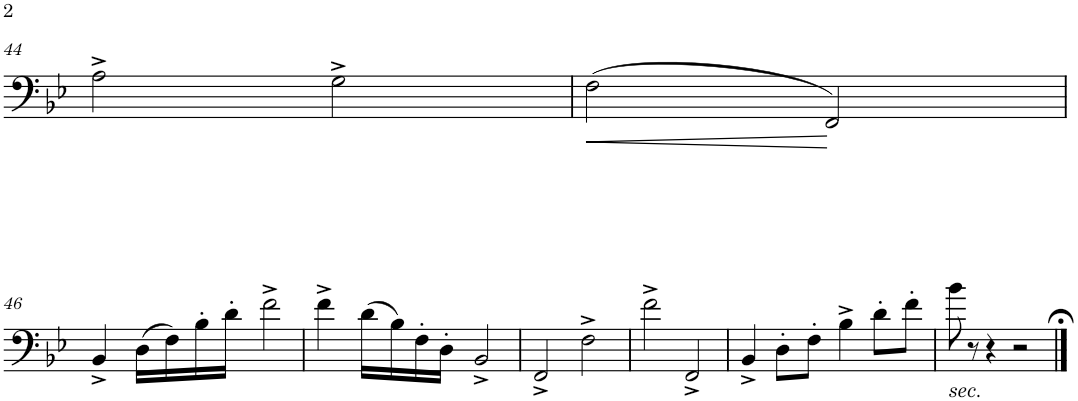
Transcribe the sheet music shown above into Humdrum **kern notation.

**kern	**dynam
*part1	*part1
*staff1	*staff1
*I"Trombone	*
*I'Tbn.	*
!!LO:PB:g=z
*clefF4	*
*k[b-e-]	*
*M4/4	*
*met(c)	*
=44	=44
2A^\	.
2G^\	.
=45	=45
!	!LO:HP:b
(2F\	<
2FF/)	[
!!LO:LB:g=z
=46	=46
4BB-^/	.
(16D\LL	.
16F\)	.
16B-'\	.
16d'\JJ	.
2f^\	.
=47	=47
4f^\	.
(16d\LL	.
16B-\)	.
16F'\	.
16D'\JJ	.
2BB-^/	.
=48	=48
2FF^/	.
2F^\	.
=49	=49
2f^\	.
2FF^/	.
=50	=50
4BB-^/	.
8D'\L	.
8F'\J	.
4B-^\	.
8d'\L	.
8f'\J	.
=51	=51
!LO:TX:b:i:t=sec.	!
8b-\	.
8r	.
4r	.
2r	.
==	==
*-	*-
